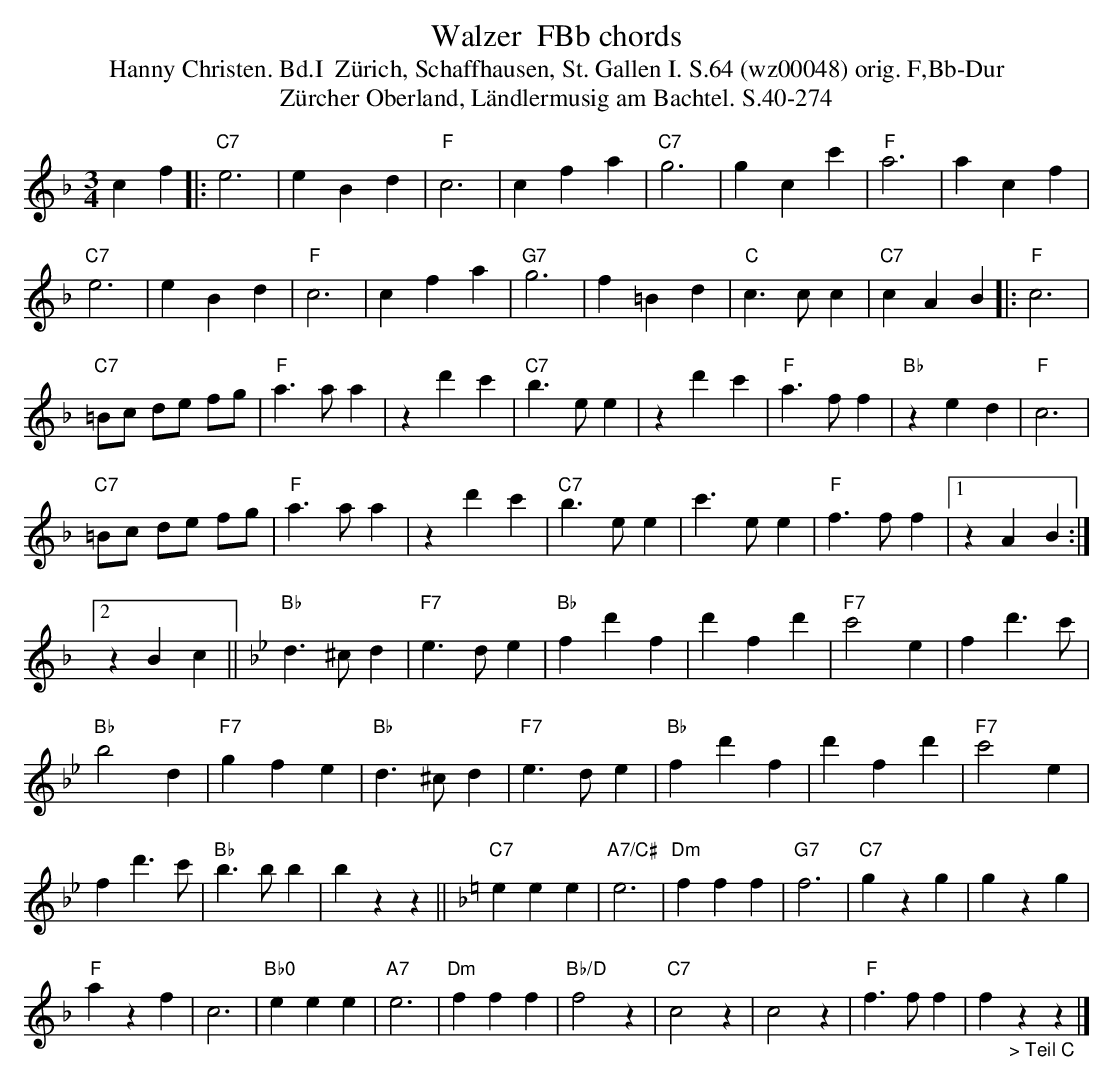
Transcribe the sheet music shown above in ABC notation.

X:1
T: Walzer  FBb chords
T:Hanny Christen. Bd.I  Z\"urich, Schaffhausen, St. Gallen I. S.64 (wz00048) orig. F,Bb-Dur
T: Z\"urcher Oberland, L\"andlermusig am Bachtel. S.40-274
M:3/4
L:1/4
K:F %%MIDI gchordon
cf |: "C7"e3 | eBd | "F"c3 | cfa | "C7"g3 | gcc' | "F"a3 | acf |
"C7"e3 | eBd | "F"c3 | cfa | "G7"g3 | f=Bd | "C"c>cc | "C7"cAB |: "F"c3 |
"C7"=B/c/ d/e/ f/g/ | "F"a>aa | zd'c' | "C7"b>ee | zd'c' | "F"a>ff | "Bb"zed |  "F"c3 |
"C7"=B/c/ d/e/ f/g/ | "F"a>aa | zd'c' | "C7"b>ee | c'>ee | "F"f>ff |1 zAB :|2
zBc || [K:Bb] "Bb"d>^cd | "F7"e>de | "Bb"fd'f | d'fd' | "F7"c'2e | fd'>c' |
"Bb"b2d | "F7"gfe | "Bb"d>^cd | "F7"e>de | "Bb"fd'f | d'fd' | "F7"c'2e |
fd'>c' | "Bb"b>bb | bzz || [K:F] "C7"eee | "A7/C#"e3 | "Dm"fff | "G7"f3 | "C7"gzg | gzg |
"F"azf | c3 | "Bb0"eee | "A7"e3 | "Dm"fff | "Bb/D"f2z | "C7"c2z | c2z | "F"f>ff | f"_> Teil C"zz |]
